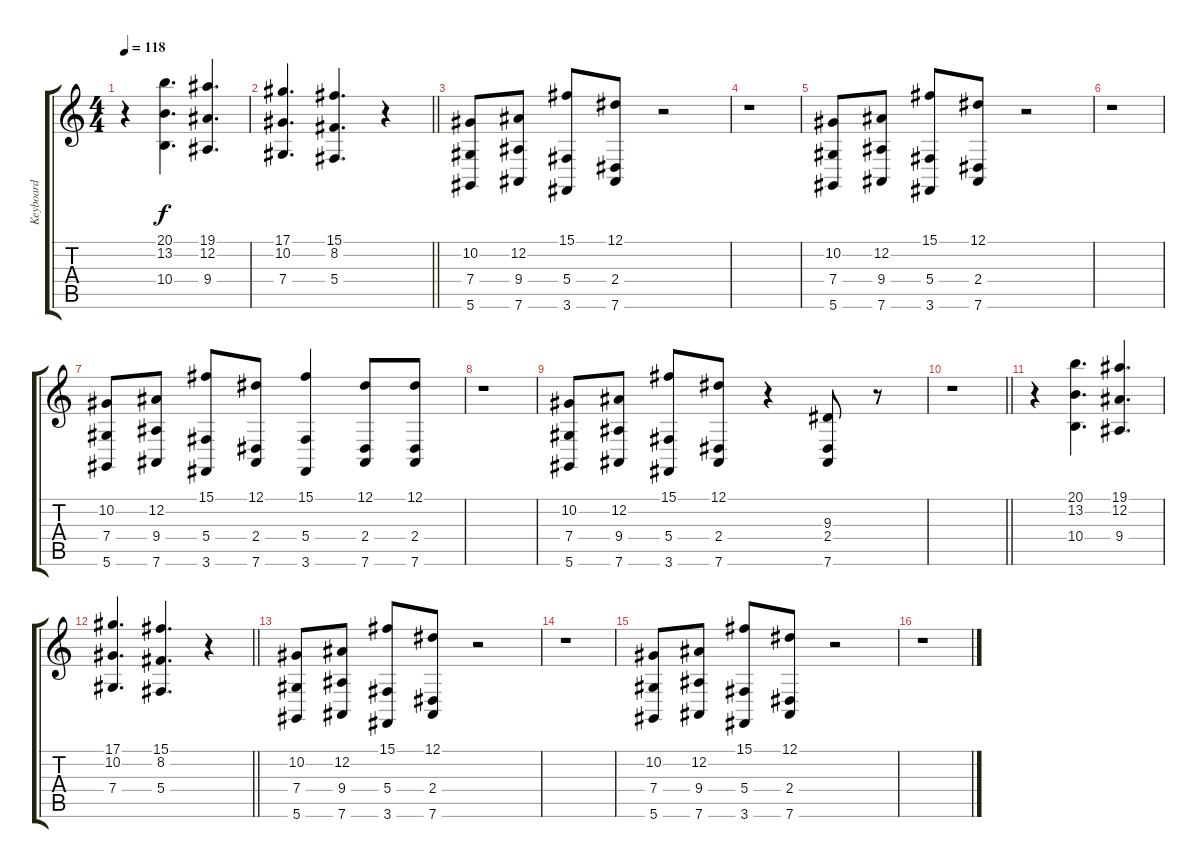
\track ("Keyboard" "Keyboard") {instrument stringensemble1}
\staff {score tabs}
\tuning (Eb4 Bb3 Gb3 Db3 Ab2 Eb2) {hide}
\ts (4 4)
\tempo 118
\clef g2
\ks c
r.4{dy f} (20.1 13.2 10.4).4{d} (19.1 12.2 9.4).4{d} |
\barLineRight lightlight
(17.1 10.2 7.4).4{d} (15.1 8.2 5.4).4{d} r.4 |
(10.2 7.4 5.6).8 (12.2 9.4 7.6).8 (15.1 5.4 3.6).8 (12.1 2.4 7.6).8 r.2 |
r.1 |
(10.2 7.4 5.6).8 (12.2 9.4 7.6).8 (15.1 5.4 3.6).8 (12.1 2.4 7.6).8 r.2 |
r.1 |
(10.2 7.4 5.6).8 (12.2 9.4 7.6).8 (15.1 5.4 3.6).8 (12.1 2.4 7.6).8 (15.1 5.4 3.6).4 (12.1 2.4 7.6).8 (12.1 2.4 7.6).8 |
r.1 |
(10.2 7.4 5.6).8 (12.2 9.4 7.6).8 (15.1 5.4 3.6).8 (12.1 2.4 7.6).8 r.4 (9.3 2.4 7.6).8 r.8 |
\barLineRight lightlight
r.1 |
r.4 (20.1 13.2 10.4).4{d} (19.1 12.2 9.4).4{d} |
\barLineRight lightlight
(17.1 10.2 7.4).4{d} (15.1 8.2 5.4).4{d} r.4 |
(10.2 7.4 5.6).8{volume 7} (12.2 9.4 7.6).8 (15.1 5.4 3.6).8 (12.1 2.4 7.6).8 r.2 |
r.1 |
(10.2 7.4 5.6).8 (12.2 9.4 7.6).8 (15.1 5.4 3.6).8 (12.1 2.4 7.6).8 r.2 |
r.1
